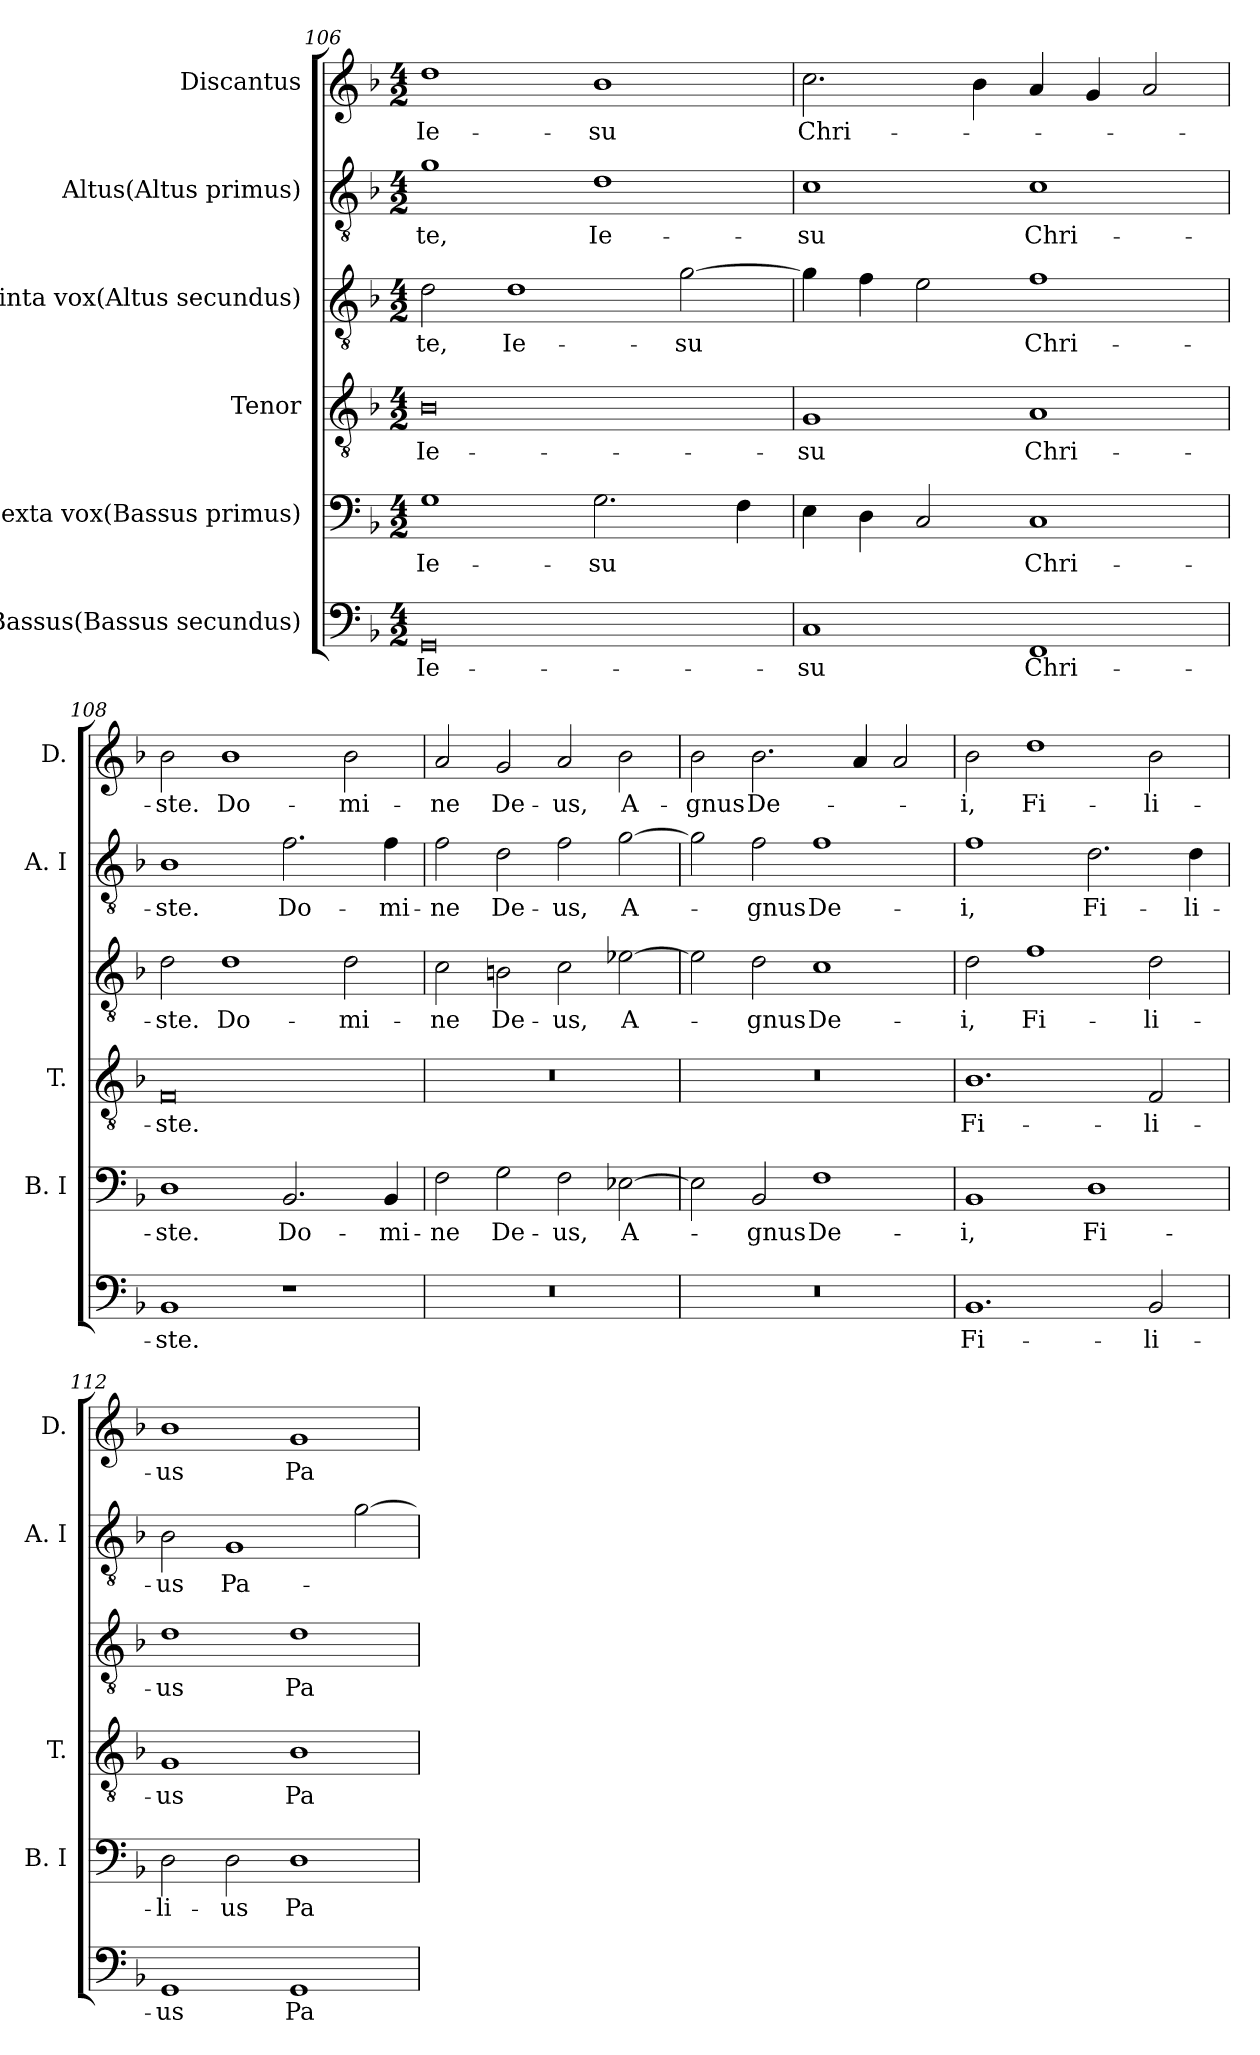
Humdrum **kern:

**kern	**text	**kern	**text	**kern	**text	**kern	**text	**kern	**text	**kern	**text
*part6	*part6	*part5	*part5	*part4	*part4	*part3	*part3	*part2	*part2	*part1	*part1
*staff6	*staff6	*staff5	*staff5	*staff4	*staff4	*staff3	*staff3	*staff2	*staff2	*staff1	*staff1
*I"Bassus(Bassus secundus)	*	*I"Sexta vox(Bassus primus)	*	*I"Tenor	*	*I"Quinta vox(Altus secundus)	*	*I"Altus(Altus primus)	*	*I"Discantus	*
*	*	*I'B. I	*	*I'T.	*	*	*	*I'A. I	*	*I'D.	*
*clefF4	*	*clefF4	*	*clefGv2	*	*clefGv2	*	*clefGv2	*	*clefG2	*
*	*	*	*	*ITrd7c12	*	*ITrd7c12	*	*ITrd7c12	*	*	*
*k[b-]	*	*k[b-]	*	*k[b-]	*	*k[b-]	*	*k[b-]	*	*k[b-]	*
*d:	*	*d:	*	*d:	*	*d:	*	*d:	*	*d:	*
*M4/2	*	*M4/2	*	*M4/2	*	*M4/2	*	*M4/2	*	*M4/2	*
=106	=106	=106	=106	=106	=106	=106	=106	=106	=106	=106	=106
!	!LO:LY:b	!	!LO:LY:b	!	!LO:LY:b	!	!LO:LY:b	!	!LO:LY:b	!	!LO:LY:b
0GG	Ie-	1G	Ie-	0BB-	Ie-	2D\	-te,	1G	-te,	1dd	Ie-
!	!	!	!	!	!	!	!LO:LY:b	!	!	!	!
.	.	.	.	.	.	1D	Ie-	.	.	.	.
!	!	!	!LO:LY:b	!	!	!	!	!	!LO:LY:b	!	!LO:LY:b
.	.	2.G\	-su	.	.	.	.	1D	Ie-	1b-	-su
!	!	!	!	!	!	!	!LO:LY:b	!	!	!	!
.	.	.	.	.	.	[>2G\	-su	.	.	.	.
.	.	4F\	.	.	.	.	.	.	.	.	.
!!LO:LB:g=z
=107	=107	=107	=107	=107	=107	=107	=107	=107	=107	=107	=107
!	!LO:LY:b	!	!	!	!LO:LY:b	!	!	!	!LO:LY:b	!	!LO:LY:b
1C	-su	4E\	.	1GG	-su	4G\]	.	1C	-su	2.cc\	Chri-
.	.	4D\	.	.	.	4F\	.	.	.	.	.
.	.	2C/	.	.	.	2E\	.	.	.	.	.
.	.	.	.	.	.	.	.	.	.	4b-\	.
!	!LO:LY:b	!	!LO:LY:b	!	!LO:LY:b	!	!LO:LY:b	!	!LO:LY:b	!	!
1FF	Chri-	1C	Chri-	1AA	Chri-	1F	Chri-	1C	Chri-	4a/	.
.	.	.	.	.	.	.	.	.	.	4g/	.
.	.	.	.	.	.	.	.	.	.	2a/	.
=108	=108	=108	=108	=108	=108	=108	=108	=108	=108	=108	=108
!	!LO:LY:b	!	!LO:LY:b	!	!LO:LY:b	!	!LO:LY:b	!	!LO:LY:b	!	!LO:LY:b
1BB-	-ste.	1D	-ste.	0FF	-ste.	2D\	-ste.	1BB-	-ste.	2b-\	-ste.
!	!	!	!	!	!	!	!LO:LY:b	!	!	!	!LO:LY:b
.	.	.	.	.	.	1D	Do-	.	.	1b-	Do-
!	!	!	!LO:LY:b	!	!	!	!	!	!LO:LY:b	!	!
1r	.	2.BB-/	Do-	.	.	.	.	2.F\	Do-	.	.
!	!	!	!	!	!	!	!LO:LY:b	!	!	!	!LO:LY:b
.	.	.	.	.	.	2D\	-mi-	.	.	2b-\	-mi-
!	!	!	!LO:LY:b	!	!	!	!	!	!LO:LY:b	!	!
.	.	4BB-/	-mi-	.	.	.	.	4F\	-mi-	.	.
=109	=109	=109	=109	=109	=109	=109	=109	=109	=109	=109	=109
!LO:N:vis=1	!	!	!LO:LY:b	!LO:N:vis=1	!	!	!LO:LY:b	!	!LO:LY:b	!	!LO:LY:b
0r	.	2F\	-ne	0r	.	2C\	-ne	2F\	-ne	2a/	-ne
!	!	!	!LO:LY:b	!	!	!	!LO:LY:b	!	!LO:LY:b	!	!LO:LY:b
.	.	2G\	De-	.	.	2BBn\	De-	2D\	De-	2g/	De-
!	!	!	!LO:LY:b	!	!	!	!LO:LY:b	!	!LO:LY:b	!	!LO:LY:b
.	.	2F\	-us,	.	.	2C\	-us,	2F\	-us,	2a/	-us,
!	!	!	!LO:LY:b	!	!	!	!LO:LY:b	!	!LO:LY:b	!	!LO:LY:b
.	.	[>2E-X\	A-	.	.	[>2E-X\	A-	[>2G\	A-	2b-\	A-
=110	=110	=110	=110	=110	=110	=110	=110	=110	=110	=110	=110
!LO:N:vis=1	!	!	!	!LO:N:vis=1	!	!	!	!	!	!	!LO:LY:b
0r	.	2E-\]	.	0r	.	2E-\]	.	2G\]	.	2b-\	-gnus
!	!	!	!LO:LY:b	!	!	!	!LO:LY:b	!	!LO:LY:b	!	!LO:LY:b
.	.	2BB-/	-gnus	.	.	2D\	-gnus	2F\	-gnus	2.b-\	De-
!	!	!	!LO:LY:b	!	!	!	!LO:LY:b	!	!LO:LY:b	!	!
.	.	1F	De-	.	.	1C	De-	1F	De-	.	.
.	.	.	.	.	.	.	.	.	.	4a/	.
.	.	.	.	.	.	.	.	.	.	2a/	.
!!LO:PB:g=z
=111	=111	=111	=111	=111	=111	=111	=111	=111	=111	=111	=111
!	!LO:LY:b	!	!LO:LY:b	!	!LO:LY:b	!	!LO:LY:b	!	!LO:LY:b	!	!LO:LY:b
1.BB-	Fi-	1BB-	-i,	1.BB-	Fi-	2D\	-i,	1F	-i,	2b-\	-i,
!	!	!	!	!	!	!	!LO:LY:b	!	!	!	!LO:LY:b
.	.	.	.	.	.	1F	Fi-	.	.	1dd	Fi-
!	!	!	!LO:LY:b	!	!	!	!	!	!LO:LY:b	!	!
.	.	1D	Fi-	.	.	.	.	2.D\	Fi-	.	.
!	!LO:LY:b	!	!	!	!LO:LY:b	!	!LO:LY:b	!	!	!	!LO:LY:b
2BB-/	-li-	.	.	2FF/	-li-	2D\	-li-	.	.	2b-\	-li-
!	!	!	!	!	!	!	!	!	!LO:LY:b	!	!
.	.	.	.	.	.	.	.	4D\	-li-	.	.
=112	=112	=112	=112	=112	=112	=112	=112	=112	=112	=112	=112
!	!LO:LY:b	!	!LO:LY:b	!	!LO:LY:b	!	!LO:LY:b	!	!LO:LY:b	!	!LO:LY:b
1GG	-us	2D\	-li-	1GG	-us	1D	-us	2BB-\	-us	1b-	-us
!	!	!	!LO:LY:b	!	!	!	!	!	!LO:LY:b	!	!
.	.	2D\	-us	.	.	.	.	1GG	Pa-	.	.
!	!LO:LY:b	!	!LO:LY:b	!	!LO:LY:b	!	!LO:LY:b	!	!	!	!LO:LY:b
1GG	Pa-	1D	Pa-	1BB-	Pa-	1D	Pa-	.	.	1g	Pa-
.	.	.	.	.	.	.	.	[>2G\	.	.	.
=	=	=	=	=	=	=	=	=	=	=	=
*-	*-	*-	*-	*-	*-	*-	*-	*-	*-	*-	*-
